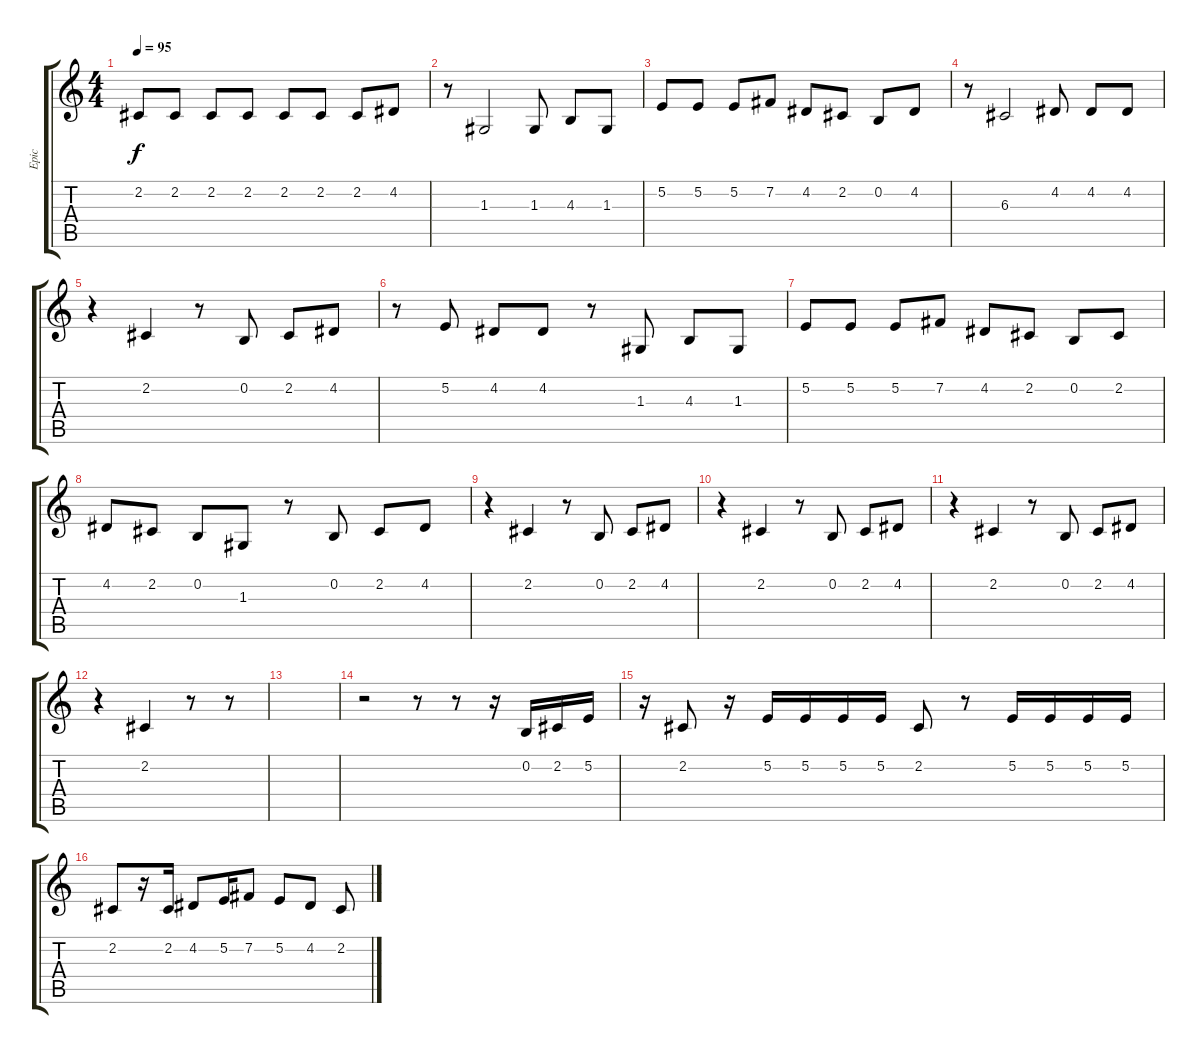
\track ("Epic" "Epic") {instrument lead1square}
\staff {score tabs}
\tuning (E4 B3 G3 D3 A2 E2) {hide}
\ts (4 4)
\tempo 95
\clef g2
\ks c
2.2.8{dy f} 2.2.8 2.2.8 2.2.8 2.2.8 2.2.8 2.2.8 4.2.8 |
r.8 1.3.2 1.3.8 4.3.8 1.3.8 |
5.2.8 5.2.8 5.2.8 7.2.8 4.2.8 2.2.8 0.2.8 4.2.8 |
r.8 6.3.2 4.2.8 4.2.8 4.2.8 |
r.4 2.2.4 r.8 0.2.8 2.2.8 4.2.8 |
r.8 5.2.8 4.2.8 4.2.8 r.8 1.3.8 4.3.8 1.3.8 |
5.2.8 5.2.8 5.2.8 7.2.8 4.2.8 2.2.8 0.2.8 2.2.8 |
4.2.8 2.2.8 0.2.8 1.3.8 r.8 0.2.8 2.2.8 4.2.8 |
r.4 2.2.4 r.8 0.2.8 2.2.8 4.2.8 |
r.4 2.2.4 r.8 0.2.8 2.2.8 4.2.8 |
r.4 2.2.4 r.8 0.2.8 2.2.8 4.2.8 |
r.4 2.2.4 r.8 r.8 |
|
r.2 r.8 r.8 r.16 0.2.16 2.2.16 5.2.16 |
r.16 2.2.8 r.16 5.2.16 5.2.16 5.2.16 5.2.16 2.2.8 r.8 5.2.16 5.2.16 5.2.16 5.2.16 |
2.2.8 r.16 2.2.16 4.2.8 5.2.16 7.2.8 5.2.8 4.2.8 2.2.8
